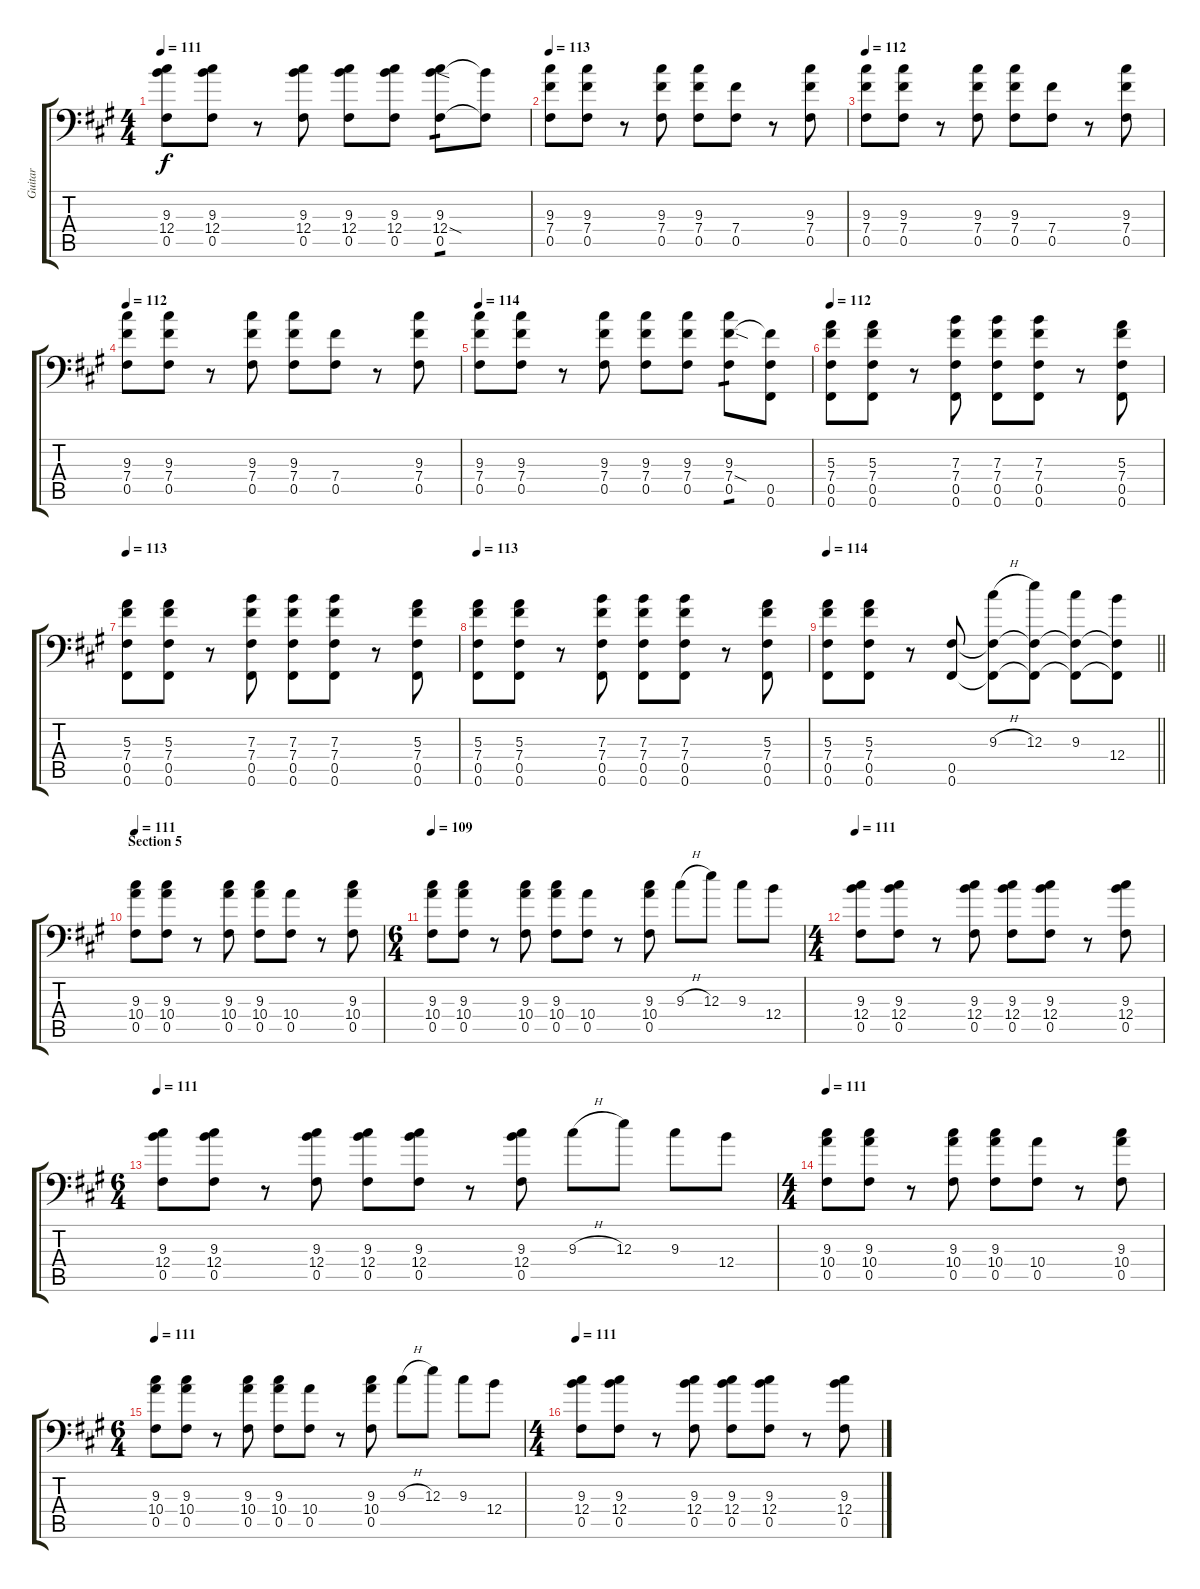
\track ("Guitar" "Guitar") {instrument overdrivenguitar}
\staff {score tabs}
\tuning (B3 Ab3 E3 B2 Gb2 Gb1) {hide}
\ts (4 4)
\tempo 111
\clef f4
\ks f#minor
(9.3 12.4 0.5).8{dy f} (9.3 12.4 0.5).8 r.8 (9.3 12.4 0.5).8 (9.3 12.4 0.5).8 (9.3 12.4 0.5).8 (9.3 12.4{sod} 0.5).8{tp 1} (12.4{t} 0.5{t}).8 |
\tempo 113
(9.3 7.4 0.5).8 (9.3 7.4 0.5).8 r.8 (9.3 7.4 0.5).8 (9.3 7.4 0.5).8 (7.4 0.5).8 r.8 (9.3 7.4 0.5).8 |
\tempo 112
(9.3 7.4 0.5).8 (9.3 7.4 0.5).8 r.8 (9.3 7.4 0.5).8 (9.3 7.4 0.5).8 (7.4 0.5).8 r.8 (9.3 7.4 0.5).8 |
\tempo 112
(9.3 7.4 0.5).8 (9.3 7.4 0.5).8 r.8 (9.3 7.4 0.5).8 (9.3 7.4 0.5).8 (7.4 0.5).8 r.8 (9.3 7.4 0.5).8 |
\tempo 114
(9.3 7.4 0.5).8 (9.3 7.4 0.5).8 r.8 (9.3 7.4 0.5).8 (9.3 7.4 0.5).8 (9.3 7.4 0.5).8 (9.3 7.4{sod} 0.5).8{tp 1} (7.4{t} 0.5 0.6).8 |
\tempo 112
(5.3 7.4 0.5 0.6).8 (5.3 7.4 0.5 0.6).8 r.8 (7.3 7.4 0.5 0.6).8 (7.3 7.4 0.5 0.6).8 (7.3 7.4 0.5 0.6).8 r.8 (5.3 7.4 0.5 0.6).8 |
\tempo 113
(5.3 7.4 0.5 0.6).8 (5.3 7.4 0.5 0.6).8 r.8 (7.3 7.4 0.5 0.6).8 (7.3 7.4 0.5 0.6).8 (7.3 7.4 0.5 0.6).8 r.8 (5.3 7.4 0.5 0.6).8 |
\tempo 113
(5.3 7.4 0.5 0.6).8 (5.3 7.4 0.5 0.6).8 r.8 (7.3 7.4 0.5 0.6).8 (7.3 7.4 0.5 0.6).8 (7.3 7.4 0.5 0.6).8 r.8 (5.3 7.4 0.5 0.6).8 |
\tempo 114
\barLineRight lightlight
(5.3 7.4 0.5 0.6).8 (5.3 7.4 0.5 0.6).8 r.8 (0.5 0.6).8 (9.3{h} 0.5{t} 0.6{t}).8 (12.3 0.5{t} 0.6{t}).8 (9.3 0.5{t} 0.6{t}).8 (12.4 0.5{t} 0.6{t}).8 |
\section ("" "Section 5")
\tempo 111
(9.3 10.4 0.5).8 (9.3 10.4 0.5).8 r.8 (9.3 10.4 0.5).8 (9.3 10.4 0.5).8 (10.4 0.5).8 r.8 (9.3 10.4 0.5).8 |
\ts (6 4)
\tempo 109
(9.3 10.4 0.5).8 (9.3 10.4 0.5).8 r.8 (9.3 10.4 0.5).8 (9.3 10.4 0.5).8 (10.4 0.5).8 r.8 (9.3 10.4 0.5).8 9.3{h}.8 12.3.8 9.3.8 12.4.8 |
\ts (4 4)
\tempo 111
(9.3 12.4 0.5).8 (9.3 12.4 0.5).8 r.8 (9.3 12.4 0.5).8 (9.3 12.4 0.5).8 (9.3 12.4 0.5).8 r.8 (9.3 12.4 0.5).8 |
\ts (6 4)
\tempo 111
(9.3 12.4 0.5).8 (9.3 12.4 0.5).8 r.8 (9.3 12.4 0.5).8 (9.3 12.4 0.5).8 (9.3 12.4 0.5).8 r.8 (9.3 12.4 0.5).8 9.3{h}.8 12.3.8 9.3.8 12.4.8 |
\ts (4 4)
\tempo 111
(9.3 10.4 0.5).8 (9.3 10.4 0.5).8 r.8 (9.3 10.4 0.5).8 (9.3 10.4 0.5).8 (10.4 0.5).8 r.8 (9.3 10.4 0.5).8 |
\ts (6 4)
\tempo 111
(9.3 10.4 0.5).8 (9.3 10.4 0.5).8 r.8 (9.3 10.4 0.5).8 (9.3 10.4 0.5).8 (10.4 0.5).8 r.8 (9.3 10.4 0.5).8 9.3{h}.8 12.3.8 9.3.8 12.4.8 |
\ts (4 4)
\tempo 111
(9.3 12.4 0.5).8 (9.3 12.4 0.5).8 r.8 (9.3 12.4 0.5).8 (9.3 12.4 0.5).8 (9.3 12.4 0.5).8 r.8 (9.3 12.4 0.5).8
